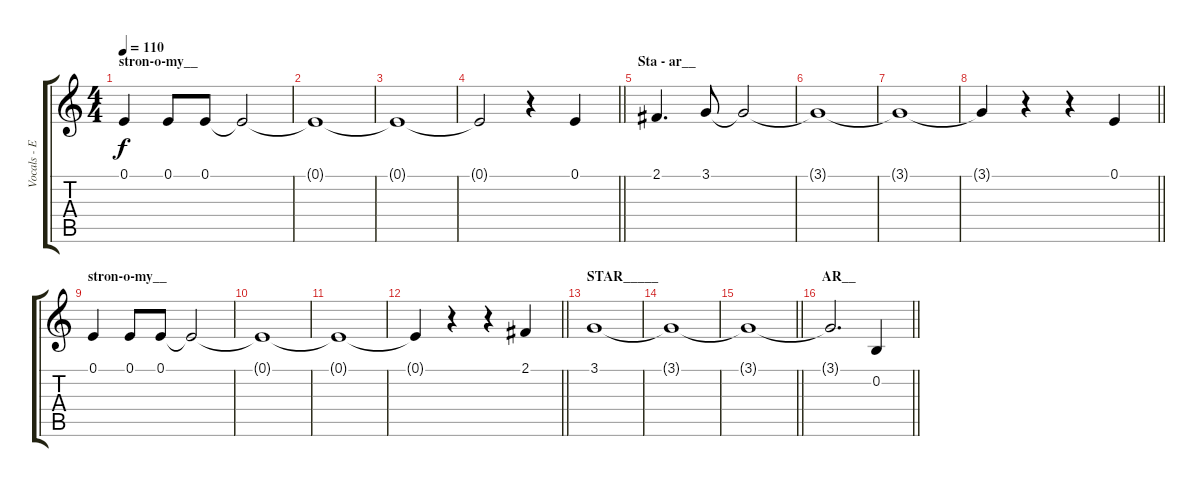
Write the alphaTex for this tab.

\track ("Vocals - Eric" "Vocals - E") {instrument flute}
\staff {score tabs}
\tuning (E4 B3 G3 D3 A2 E2) {hide}
\ts (4 4)
\section ("" "stron-o-my__")
\tempo 110
\clef g2
\ks c
0.1.4{dy f} 0.1.8 0.1.8 0.1{t}.2 |
0.1{t}.1 |
0.1{t}.1 |
\barLineRight lightlight
0.1{t}.2 r.4 0.1.4 |
\section ("" "Sta - ar__")
2.1.4{d} 3.1.8 3.1{t}.2 |
3.1{t}.1 |
3.1{t}.1 |
\barLineRight lightlight
3.1{t}.4 r.4 r.4 0.1.4 |
\section ("" "stron-o-my__")
0.1.4 0.1.8 0.1.8 0.1{t}.2 |
0.1{t}.1 |
0.1{t}.1 |
\barLineRight lightlight
0.1{t}.4 r.4 r.4 2.1.4 |
\section ("" "STAR_____")
3.1.1 |
3.1{t}.1 |
\barLineRight lightlight
3.1{t}.1 |
\section ("" "AR__")
\barLineRight lightlight
3.1{t}.2{d} 0.2.4
